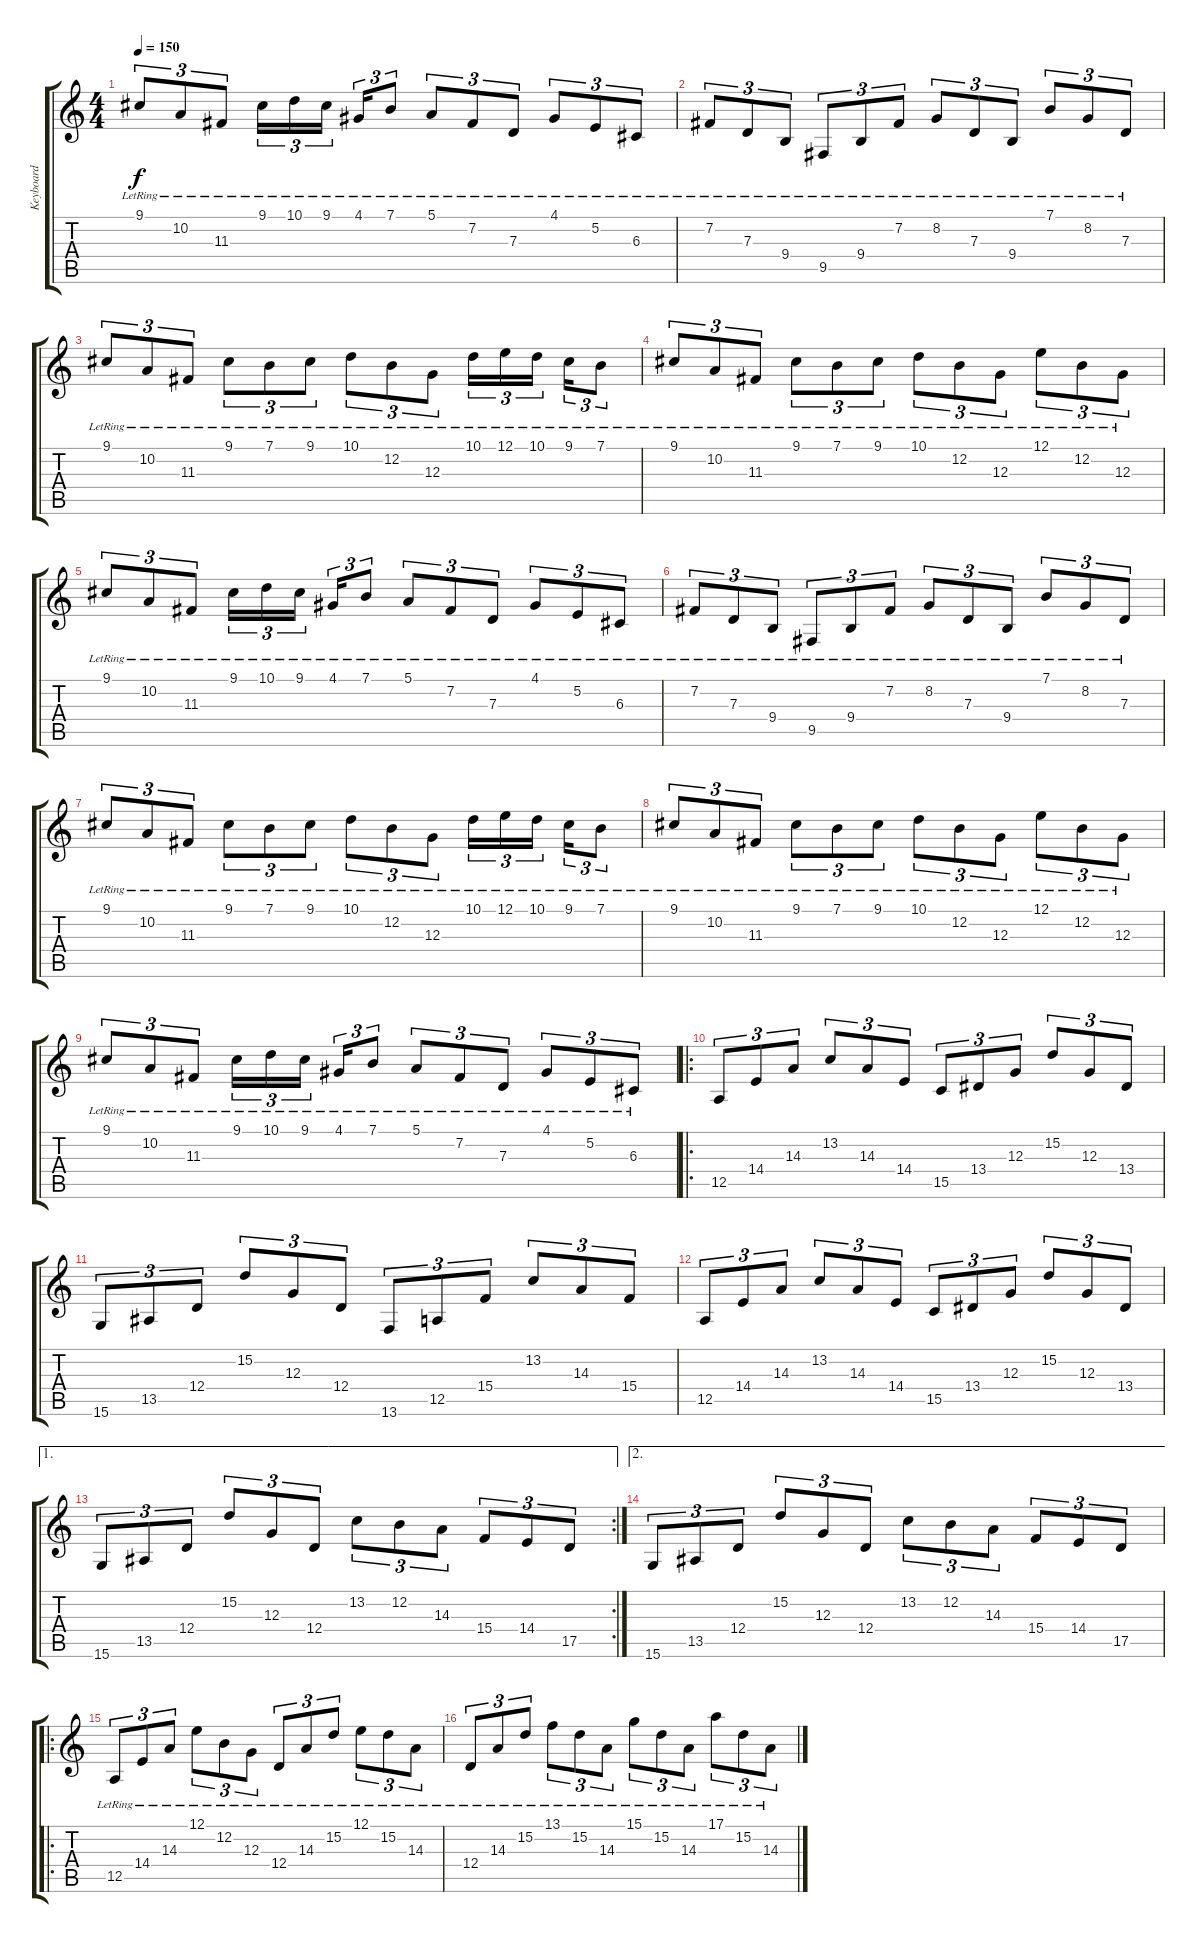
\track ("Keyboard" "Keyboard") {instrument musicbox}
\staff {score tabs}
\tuning (E4 B3 G3 D3 A2 E2) {hide}
\ts (4 4)
\tempo 150
\clef g2
\ks c
9.1{lr}.8{tu (3 2) dy f} 10.2{lr}.8{tu (3 2)} 11.3{lr}.8{tu (3 2)} 9.1{lr}.16{tu (3 2)} 10.1{lr}.16{tu (3 2)} 9.1{lr}.16{tu (3 2)} 4.1{lr}.16{tu (3 2)} 7.1{lr}.8{tu (3 2)} 5.1{lr}.8{tu (3 2)} 7.2{lr}.8{tu (3 2)} 7.3{lr}.8{tu (3 2)} 4.1{lr}.8{tu (3 2)} 5.2{lr}.8{tu (3 2)} 6.3{lr}.8{tu (3 2)} |
7.2{lr}.8{tu (3 2)} 7.3{lr}.8{tu (3 2)} 9.4{lr}.8{tu (3 2)} 9.5{lr}.8{tu (3 2)} 9.4{lr}.8{tu (3 2)} 7.2{lr}.8{tu (3 2)} 8.2{lr}.8{tu (3 2)} 7.3{lr}.8{tu (3 2)} 9.4{lr}.8{tu (3 2)} 7.1{lr}.8{tu (3 2)} 8.2{lr}.8{tu (3 2)} 7.3{lr}.8{tu (3 2)} |
9.1{lr}.8{tu (3 2)} 10.2{lr}.8{tu (3 2)} 11.3{lr}.8{tu (3 2)} 9.1{lr}.8{tu (3 2)} 7.1{lr}.8{tu (3 2)} 9.1{lr}.8{tu (3 2)} 10.1{lr}.8{tu (3 2)} 12.2{lr}.8{tu (3 2)} 12.3{lr}.8{tu (3 2)} 10.1{lr}.16{tu (3 2)} 12.1{lr}.16{tu (3 2)} 10.1{lr}.16{tu (3 2)} 9.1{lr}.16{tu (3 2)} 7.1{lr}.8{tu (3 2)} |
9.1{lr}.8{tu (3 2)} 10.2{lr}.8{tu (3 2)} 11.3{lr}.8{tu (3 2)} 9.1{lr}.8{tu (3 2)} 7.1{lr}.8{tu (3 2)} 9.1{lr}.8{tu (3 2)} 10.1{lr}.8{tu (3 2)} 12.2{lr}.8{tu (3 2)} 12.3{lr}.8{tu (3 2)} 12.1{lr}.8{tu (3 2)} 12.2{lr}.8{tu (3 2)} 12.3{lr}.8{tu (3 2)} |
9.1{lr}.8{tu (3 2)} 10.2{lr}.8{tu (3 2)} 11.3{lr}.8{tu (3 2)} 9.1{lr}.16{tu (3 2)} 10.1{lr}.16{tu (3 2)} 9.1{lr}.16{tu (3 2)} 4.1{lr}.16{tu (3 2)} 7.1{lr}.8{tu (3 2)} 5.1{lr}.8{tu (3 2)} 7.2{lr}.8{tu (3 2)} 7.3{lr}.8{tu (3 2)} 4.1{lr}.8{tu (3 2)} 5.2{lr}.8{tu (3 2)} 6.3{lr}.8{tu (3 2)} |
7.2{lr}.8{tu (3 2)} 7.3{lr}.8{tu (3 2)} 9.4{lr}.8{tu (3 2)} 9.5{lr}.8{tu (3 2)} 9.4{lr}.8{tu (3 2)} 7.2{lr}.8{tu (3 2)} 8.2{lr}.8{tu (3 2)} 7.3{lr}.8{tu (3 2)} 9.4{lr}.8{tu (3 2)} 7.1{lr}.8{tu (3 2)} 8.2{lr}.8{tu (3 2)} 7.3{lr}.8{tu (3 2)} |
9.1{lr}.8{tu (3 2)} 10.2{lr}.8{tu (3 2)} 11.3{lr}.8{tu (3 2)} 9.1{lr}.8{tu (3 2)} 7.1{lr}.8{tu (3 2)} 9.1{lr}.8{tu (3 2)} 10.1{lr}.8{tu (3 2)} 12.2{lr}.8{tu (3 2)} 12.3{lr}.8{tu (3 2)} 10.1{lr}.16{tu (3 2)} 12.1{lr}.16{tu (3 2)} 10.1{lr}.16{tu (3 2)} 9.1{lr}.16{tu (3 2)} 7.1{lr}.8{tu (3 2)} |
9.1{lr}.8{tu (3 2)} 10.2{lr}.8{tu (3 2)} 11.3{lr}.8{tu (3 2)} 9.1{lr}.8{tu (3 2)} 7.1{lr}.8{tu (3 2)} 9.1{lr}.8{tu (3 2)} 10.1{lr}.8{tu (3 2)} 12.2{lr}.8{tu (3 2)} 12.3{lr}.8{tu (3 2)} 12.1{lr}.8{tu (3 2)} 12.2{lr}.8{tu (3 2)} 12.3{lr}.8{tu (3 2)} |
9.1{lr}.8{tu (3 2)} 10.2{lr}.8{tu (3 2)} 11.3{lr}.8{tu (3 2)} 9.1{lr}.16{tu (3 2)} 10.1{lr}.16{tu (3 2)} 9.1{lr}.16{tu (3 2)} 4.1{lr}.16{tu (3 2)} 7.1{lr}.8{tu (3 2)} 5.1{lr}.8{tu (3 2)} 7.2{lr}.8{tu (3 2)} 7.3{lr}.8{tu (3 2)} 4.1{lr}.8{tu (3 2)} 5.2{lr}.8{tu (3 2)} 6.3{lr}.8{tu (3 2)} |
\ro
12.5.8{tu (3 2)} 14.4.8{tu (3 2)} 14.3.8{tu (3 2)} 13.2.8{tu (3 2)} 14.3.8{tu (3 2)} 14.4.8{tu (3 2)} 15.5.8{tu (3 2)} 13.4.8{tu (3 2)} 12.3.8{tu (3 2)} 15.2.8{tu (3 2)} 12.3.8{tu (3 2)} 13.4.8{tu (3 2)} |
15.6.8{tu (3 2)} 13.5.8{tu (3 2)} 12.4.8{tu (3 2)} 15.2.8{tu (3 2)} 12.3.8{tu (3 2)} 12.4.8{tu (3 2)} 13.6.8{tu (3 2)} 12.5.8{tu (3 2)} 15.4.8{tu (3 2)} 13.2.8{tu (3 2)} 14.3.8{tu (3 2)} 15.4.8{tu (3 2)} |
12.5.8{tu (3 2)} 14.4.8{tu (3 2)} 14.3.8{tu (3 2)} 13.2.8{tu (3 2)} 14.3.8{tu (3 2)} 14.4.8{tu (3 2)} 15.5.8{tu (3 2)} 13.4.8{tu (3 2)} 12.3.8{tu (3 2)} 15.2.8{tu (3 2)} 12.3.8{tu (3 2)} 13.4.8{tu (3 2)} |
\ae 1
\rc 2
15.6.8{tu (3 2)} 13.5.8{tu (3 2)} 12.4.8{tu (3 2)} 15.2.8{tu (3 2)} 12.3.8{tu (3 2)} 12.4.8{tu (3 2)} 13.2.8{tu (3 2)} 12.2.8{tu (3 2)} 14.3.8{tu (3 2)} 15.4.8{tu (3 2)} 14.4.8{tu (3 2)} 17.5.8{tu (3 2)} |
\ae 2
15.6.8{tu (3 2)} 13.5.8{tu (3 2)} 12.4.8{tu (3 2)} 15.2.8{tu (3 2)} 12.3.8{tu (3 2)} 12.4.8{tu (3 2)} 13.2.8{tu (3 2)} 12.2.8{tu (3 2)} 14.3.8{tu (3 2)} 15.4.8{tu (3 2)} 14.4.8{tu (3 2)} 17.5.8{tu (3 2)} |
\ro
12.5{lr}.8{tu (3 2)} 14.4{lr}.8{tu (3 2)} 14.3{lr}.8{tu (3 2)} 12.1{lr}.8{tu (3 2)} 12.2{lr}.8{tu (3 2)} 12.3{lr}.8{tu (3 2)} 12.4{lr}.8{tu (3 2)} 14.3{lr}.8{tu (3 2)} 15.2{lr}.8{tu (3 2)} 12.1{lr}.8{tu (3 2)} 15.2{lr}.8{tu (3 2)} 14.3{lr}.8{tu (3 2)} |
12.4{lr}.8{tu (3 2)} 14.3{lr}.8{tu (3 2)} 15.2{lr}.8{tu (3 2)} 13.1{lr}.8{tu (3 2)} 15.2{lr}.8{tu (3 2)} 14.3{lr}.8{tu (3 2)} 15.1{lr}.8{tu (3 2)} 15.2{lr}.8{tu (3 2)} 14.3{lr}.8{tu (3 2)} 17.1{lr}.8{tu (3 2)} 15.2{lr}.8{tu (3 2)} 14.3{lr}.8{tu (3 2)}
